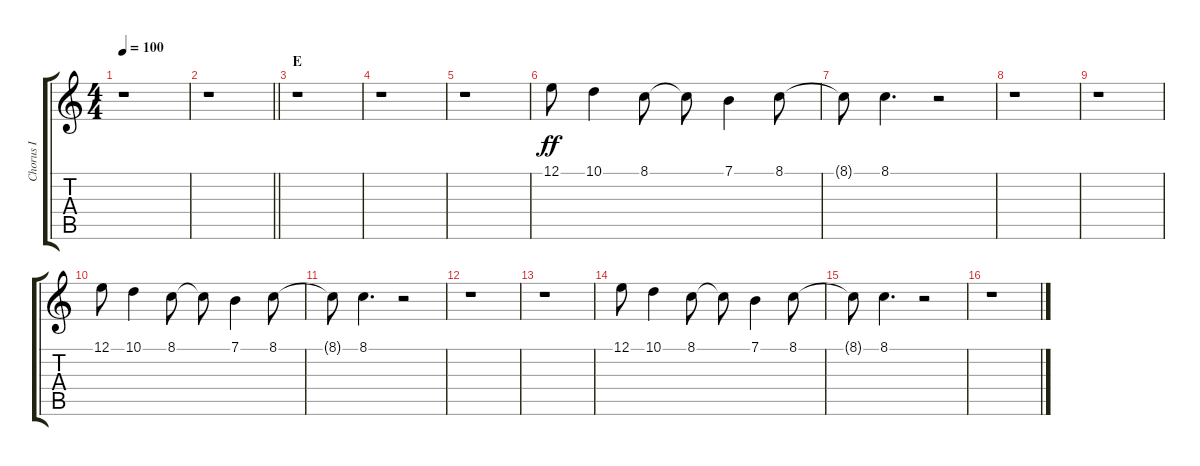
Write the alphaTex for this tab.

\track ("Chorus I" "Chorus I") {instrument voiceoohs}
\staff {score tabs}
\tuning (E4 B3 G3 D3 A2 E2) {hide}
\ts (4 4)
\tempo 100
\clef g2
\ks c
r.1{dy ff} |
\barLineRight lightlight
r.1 |
\section ("" "E")
r.1 |
r.1 |
r.1 |
12.1.8 10.1.4 8.1.8 8.1{t}.8 7.1.4 8.1.8 |
8.1{t}.8 8.1.4{d} r.2 |
r.1 |
r.1 |
12.1.8 10.1.4 8.1.8 8.1{t}.8 7.1.4 8.1.8 |
8.1{t}.8 8.1.4{d} r.2 |
r.1 |
r.1 |
12.1.8 10.1.4 8.1.8 8.1{t}.8 7.1.4 8.1.8 |
8.1{t}.8 8.1.4{d} r.2 |
r.1
